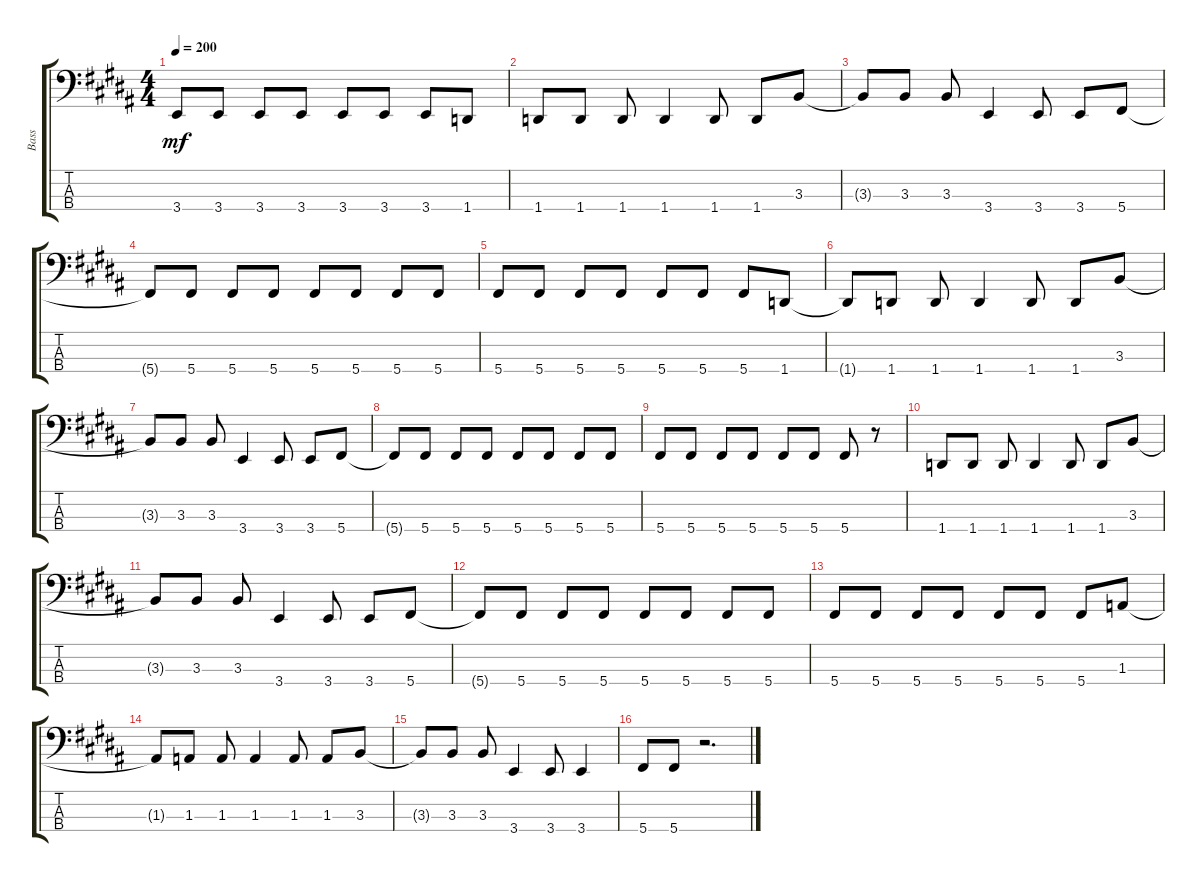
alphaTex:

\track ("Bass" "Bass") {instrument electricbassfinger}
\staff {score tabs}
\tuning (Gb2 Db2 Ab1 Db1) {hide}
\ts (4 4)
\tempo 200
\clef f4
\ks b
3.4{t}.8{dy mf} 3.4.8 3.4.8 3.4.8 3.4.8 3.4.8 3.4.8 1.4.8 |
1.4.8 1.4.8 1.4.8 1.4.4 1.4.8 1.4.8 3.3.8 |
3.3{t}.8 3.3.8 3.3.8 3.4.4 3.4.8 3.4.8 5.4.8 |
5.4{t}.8 5.4.8 5.4.8 5.4.8 5.4.8 5.4.8 5.4.8 5.4.8 |
5.4.8 5.4.8 5.4.8 5.4.8 5.4.8 5.4.8 5.4.8 1.4.8 |
1.4{t}.8 1.4.8 1.4.8 1.4.4 1.4.8 1.4.8 3.3.8 |
3.3{t}.8 3.3.8 3.3.8 3.4.4 3.4.8 3.4.8 5.4.8 |
5.4{t}.8 5.4.8 5.4.8 5.4.8 5.4.8 5.4.8 5.4.8 5.4.8 |
5.4.8 5.4.8 5.4.8 5.4.8 5.4.8 5.4.8 5.4.8 r.8 |
1.4.8 1.4.8 1.4.8 1.4.4 1.4.8 1.4.8 3.3.8 |
3.3{t}.8 3.3.8 3.3.8 3.4.4 3.4.8 3.4.8 5.4.8 |
5.4{t}.8 5.4.8 5.4.8 5.4.8 5.4.8 5.4.8 5.4.8 5.4.8 |
5.4.8 5.4.8 5.4.8 5.4.8 5.4.8 5.4.8 5.4.8 1.3.8 |
1.3{t}.8 1.3.8 1.3.8 1.3.4 1.3.8 1.3.8 3.3.8 |
3.3{t}.8 3.3.8 3.3.8 3.4.4 3.4.8 3.4.4 |
5.4.8 5.4.8 r.2{d}
